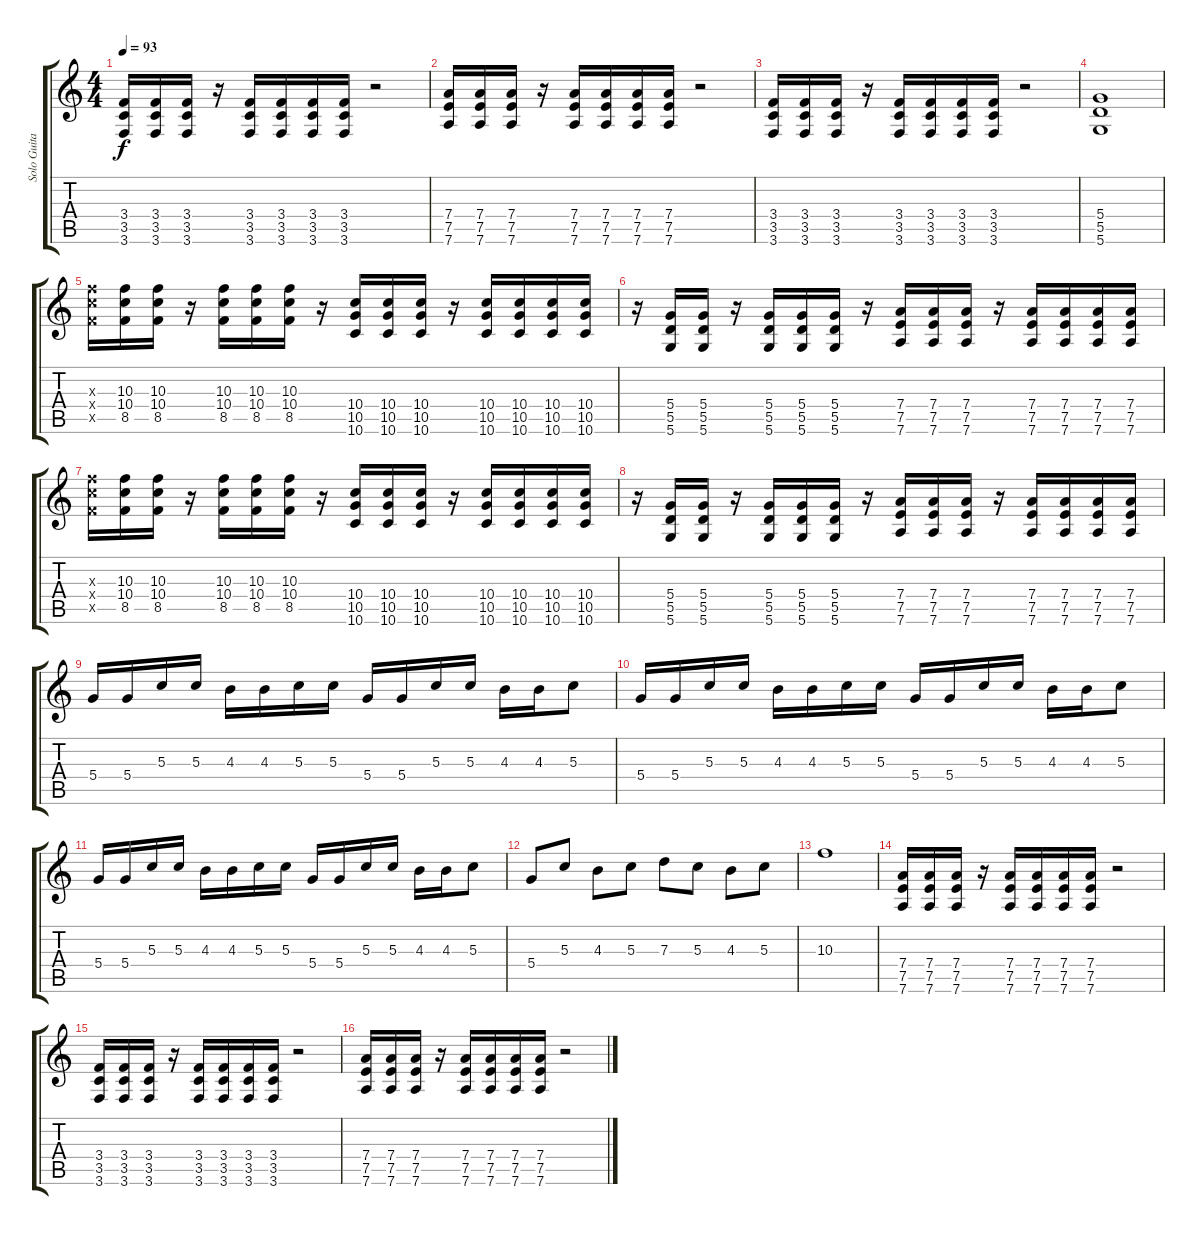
\track ("Solo Guitar" "Solo Guita") {instrument distortionguitar}
\staff {score tabs}
\tuning (E4 B3 G3 D3 A2 D2) {hide}
\ts (4 4)
\tempo 93
\clef g2
\ks c
(3.4 3.5 3.6).16{dy f} (3.4 3.5 3.6).16 (3.4 3.5 3.6).16 r.16 (3.4 3.5 3.6).16 (3.4 3.5 3.6).16 (3.4 3.5 3.6).16 (3.4 3.5 3.6).16 r.2 |
(7.4 7.5 7.6).16 (7.4 7.5 7.6).16 (7.4 7.5 7.6).16 r.16 (7.4 7.5 7.6).16 (7.4 7.5 7.6).16 (7.4 7.5 7.6).16 (7.4 7.5 7.6).16 r.2 |
(3.4 3.5 3.6).16 (3.4 3.5 3.6).16 (3.4 3.5 3.6).16 r.16 (3.4 3.5 3.6).16 (3.4 3.5 3.6).16 (3.4 3.5 3.6).16 (3.4 3.5 3.6).16 r.2 |
(5.4 5.5 5.6).1 |
(10.3{x} 10.4{x} 8.5{x}).16 (10.3 10.4 8.5).16 (10.3 10.4 8.5).16 r.16 (10.3 10.4 8.5).16 (10.3 10.4 8.5).16 (10.3 10.4 8.5).16 r.16 (10.4 10.5 10.6).16 (10.4 10.5 10.6).16 (10.4 10.5 10.6).16 r.16 (10.4 10.5 10.6).16 (10.4 10.5 10.6).16 (10.4 10.5 10.6).16 (10.4 10.5 10.6).16 |
r.16 (5.4 5.5 5.6).16 (5.4 5.5 5.6).16 r.16 (5.4 5.5 5.6).16 (5.4 5.5 5.6).16 (5.4 5.5 5.6).16 r.16 (7.4 7.5 7.6).16 (7.4 7.5 7.6).16 (7.4 7.5 7.6).16 r.16 (7.4 7.5 7.6).16 (7.4 7.5 7.6).16 (7.4 7.5 7.6).16 (7.4 7.5 7.6).16 |
(10.3{x} 10.4{x} 8.5{x}).16 (10.3 10.4 8.5).16 (10.3 10.4 8.5).16 r.16 (10.3 10.4 8.5).16 (10.3 10.4 8.5).16 (10.3 10.4 8.5).16 r.16 (10.4 10.5 10.6).16 (10.4 10.5 10.6).16 (10.4 10.5 10.6).16 r.16 (10.4 10.5 10.6).16 (10.4 10.5 10.6).16 (10.4 10.5 10.6).16 (10.4 10.5 10.6).16 |
r.16 (5.4 5.5 5.6).16 (5.4 5.5 5.6).16 r.16 (5.4 5.5 5.6).16 (5.4 5.5 5.6).16 (5.4 5.5 5.6).16 r.16 (7.4 7.5 7.6).16 (7.4 7.5 7.6).16 (7.4 7.5 7.6).16 r.16 (7.4 7.5 7.6).16 (7.4 7.5 7.6).16 (7.4 7.5 7.6).16 (7.4 7.5 7.6).16 |
5.4.16 5.4.16 5.3.16 5.3.16 4.3.16 4.3.16 5.3.16 5.3.16 5.4.16 5.4.16 5.3.16 5.3.16 4.3.16 4.3.16 5.3.8 |
5.4.16 5.4.16 5.3.16 5.3.16 4.3.16 4.3.16 5.3.16 5.3.16 5.4.16 5.4.16 5.3.16 5.3.16 4.3.16 4.3.16 5.3.8 |
5.4.16 5.4.16 5.3.16 5.3.16 4.3.16 4.3.16 5.3.16 5.3.16 5.4.16 5.4.16 5.3.16 5.3.16 4.3.16 4.3.16 5.3.8 |
5.4.8 5.3.8 4.3.8 5.3.8 7.3.8 5.3.8 4.3.8 5.3.8 |
10.3.1{volume 0} |
(7.4 7.5 7.6).16{volume 12} (7.4 7.5 7.6).16 (7.4 7.5 7.6).16 r.16 (7.4 7.5 7.6).16 (7.4 7.5 7.6).16 (7.4 7.5 7.6).16 (7.4 7.5 7.6).16 r.2 |
(3.4 3.5 3.6).16 (3.4 3.5 3.6).16 (3.4 3.5 3.6).16 r.16 (3.4 3.5 3.6).16 (3.4 3.5 3.6).16 (3.4 3.5 3.6).16 (3.4 3.5 3.6).16 r.2 |
(7.4 7.5 7.6).16 (7.4 7.5 7.6).16 (7.4 7.5 7.6).16 r.16 (7.4 7.5 7.6).16 (7.4 7.5 7.6).16 (7.4 7.5 7.6).16 (7.4 7.5 7.6).16 r.2
